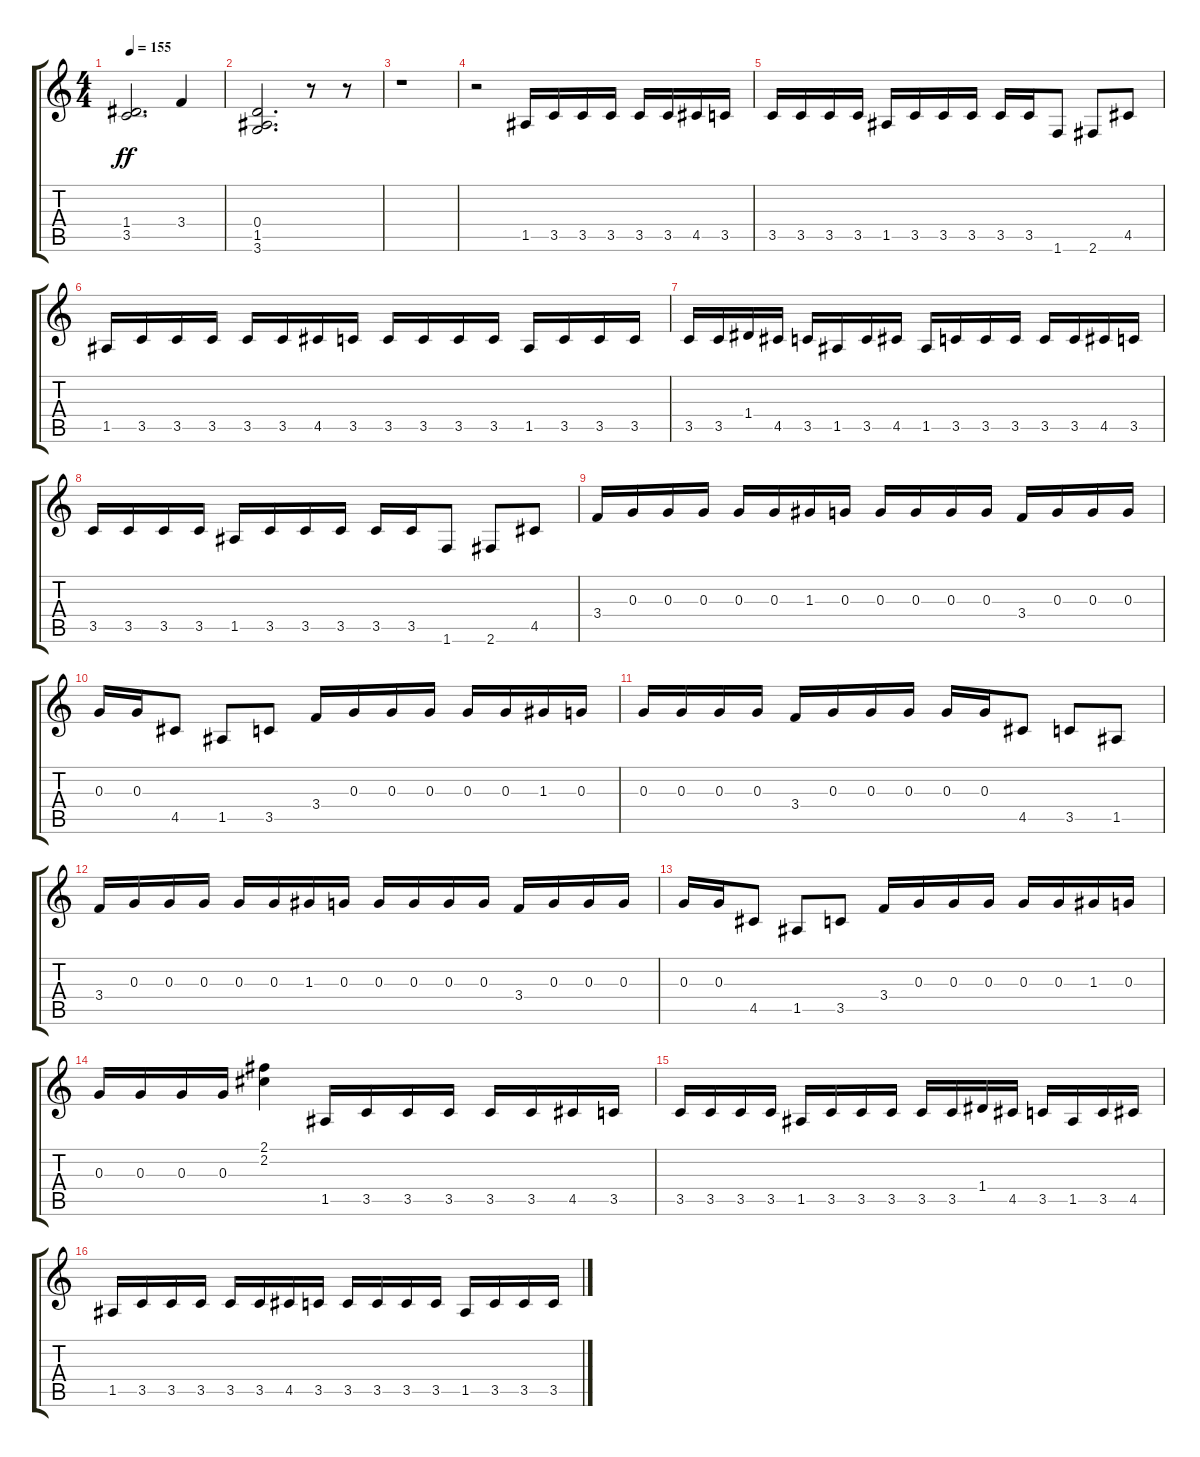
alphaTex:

\track "" {instrument distortionguitar}
\staff {score tabs}
\tuning (E4 B3 G3 D3 A2 E2) {hide}
\ts (4 4)
\tempo 155
\clef g2
\ks c
(1.4 3.5).2{d dy ff} 3.4.4 |
(0.4 1.5 3.6).2{d} r.8 r.8 |
r.1 |
r.2 1.5.16 3.5.16 3.5.16 3.5.16 3.5.16 3.5.16 4.5.16 3.5.16 |
3.5.16 3.5.16 3.5.16 3.5.16 1.5.16 3.5.16 3.5.16 3.5.16 3.5.16 3.5.16 1.6.8 2.6.8 4.5.8 |
1.5.16 3.5.16 3.5.16 3.5.16 3.5.16 3.5.16 4.5.16 3.5.16 3.5.16 3.5.16 3.5.16 3.5.16 1.5.16 3.5.16 3.5.16 3.5.16 |
3.5.16 3.5.16 1.4.16 4.5.16 3.5.16 1.5.16 3.5.16 4.5.16 1.5.16 3.5.16 3.5.16 3.5.16 3.5.16 3.5.16 4.5.16 3.5.16 |
3.5.16 3.5.16 3.5.16 3.5.16 1.5.16 3.5.16 3.5.16 3.5.16 3.5.16 3.5.16 1.6.8 2.6.8 4.5.8 |
3.4.16 0.3.16 0.3.16 0.3.16 0.3.16 0.3.16 1.3.16 0.3.16 0.3.16 0.3.16 0.3.16 0.3.16 3.4.16 0.3.16 0.3.16 0.3.16 |
0.3.16 0.3.16 4.5.8 1.5.8 3.5.8 3.4.16 0.3.16 0.3.16 0.3.16 0.3.16 0.3.16 1.3.16 0.3.16 |
0.3.16 0.3.16 0.3.16 0.3.16 3.4.16 0.3.16 0.3.16 0.3.16 0.3.16 0.3.16 4.5.8 3.5.8 1.5.8 |
3.4.16 0.3.16 0.3.16 0.3.16 0.3.16 0.3.16 1.3.16 0.3.16 0.3.16 0.3.16 0.3.16 0.3.16 3.4.16 0.3.16 0.3.16 0.3.16 |
0.3.16 0.3.16 4.5.8 1.5.8 3.5.8 3.4.16 0.3.16 0.3.16 0.3.16 0.3.16 0.3.16 1.3.16 0.3.16 |
0.3.16 0.3.16 0.3.16 0.3.16 (2.1 2.2).4 1.5.16 3.5.16 3.5.16 3.5.16 3.5.16 3.5.16 4.5.16 3.5.16 |
3.5.16 3.5.16 3.5.16 3.5.16 1.5.16 3.5.16 3.5.16 3.5.16 3.5.16 3.5.16 1.4.16 4.5.16 3.5.16 1.5.16 3.5.16 4.5.16 |
1.5.16 3.5.16 3.5.16 3.5.16 3.5.16 3.5.16 4.5.16 3.5.16 3.5.16 3.5.16 3.5.16 3.5.16 1.5.16 3.5.16 3.5.16 3.5.16
